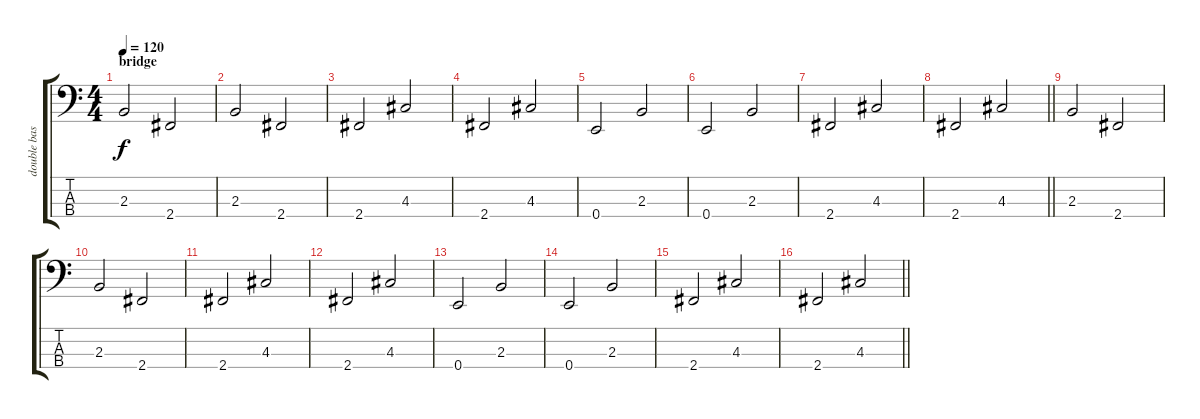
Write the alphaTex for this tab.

\track ("double bass" "double bas") {instrument electricbassfinger}
\staff {score tabs}
\tuning (G2 D2 A1 E1) {hide}
\ts (4 4)
\section ("" "bridge")
\tempo 120
\clef f4
\ks c
2.3.2{dy f} 2.4.2 |
2.3.2 2.4.2 |
2.4.2 4.3.2 |
2.4.2 4.3.2 |
0.4.2 2.3.2 |
0.4.2 2.3.2 |
2.4.2 4.3.2 |
\barLineRight lightlight
2.4.2 4.3.2 |
2.3.2 2.4.2 |
2.3.2 2.4.2 |
2.4.2 4.3.2 |
2.4.2 4.3.2 |
0.4.2 2.3.2 |
0.4.2 2.3.2 |
2.4.2 4.3.2 |
\barLineRight lightlight
2.4.2 4.3.2
